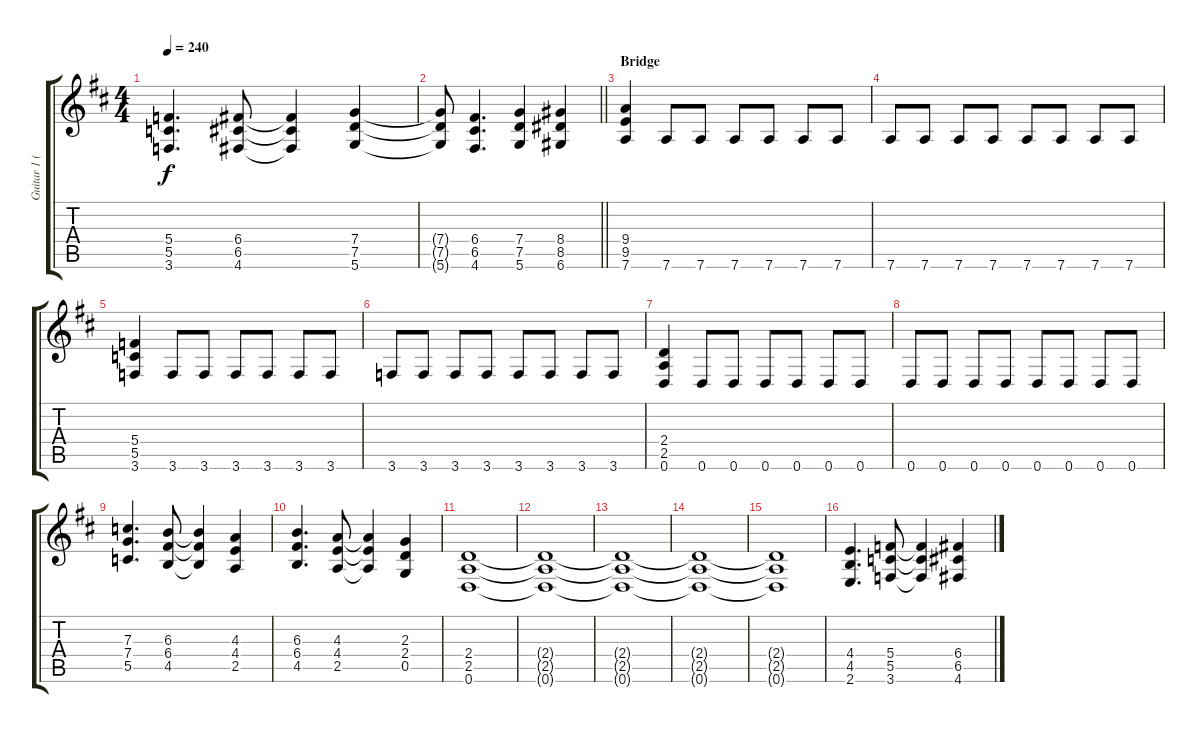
\track ("Guitar 1 (Rhythm)" "Guitar 1 (") {instrument overdrivenguitar}
\staff {score tabs}
\tuning (D4 A3 F3 C3 G2 D2) {hide}
\ts (4 4)
\tempo 240
\clef g2
\ks d
(5.4 5.5 3.6).4{d dy f} (6.4 6.5 4.6).8 (6.4{t} 6.5{t} 4.6{t}).4 (7.4 7.5 5.6).4 |
\barLineRight lightlight
(7.4{t} 7.5{t} 5.6{t}).8 (6.4 6.5 4.6).4{d} (7.4 7.5 5.6).4 (8.4 8.5 6.6).4 |
\section ("" "Bridge")
(9.4 9.5 7.6).4 7.6.8 7.6.8 7.6.8 7.6.8 7.6.8 7.6.8 |
7.6.8 7.6.8 7.6.8 7.6.8 7.6.8 7.6.8 7.6.8 7.6.8 |
(5.4 5.5 3.6).4 3.6.8 3.6.8 3.6.8 3.6.8 3.6.8 3.6.8 |
3.6.8 3.6.8 3.6.8 3.6.8 3.6.8 3.6.8 3.6.8 3.6.8 |
(2.4 2.5 0.6).4 0.6.8 0.6.8 0.6.8 0.6.8 0.6.8 0.6.8 |
0.6.8 0.6.8 0.6.8 0.6.8 0.6.8 0.6.8 0.6.8 0.6.8 |
(7.3 7.4 5.5).4{d} (6.3 6.4 4.5).8 (6.3{t} 6.4{t} 4.5{t}).4 (4.3 4.4 2.5).4 |
(6.3 6.4 4.5).4{d} (4.3 4.4 2.5).8 (4.3{t} 4.4{t} 2.5{t}).4 (2.3 2.4 0.5).4 |
(2.4 2.5 0.6).1 |
(2.4{t} 2.5{t} 0.6{t}).1 |
(2.4{t} 2.5{t} 0.6{t}).1 |
(2.4{t} 2.5{t} 0.6{t}).1 |
(2.4{t} 2.5{t} 0.6{t}).1 |
(4.4 4.5 2.6).4{d} (5.4 5.5 3.6).8 (5.4{t} 5.5{t} 3.6{t}).4 (6.4 6.5 4.6).4
